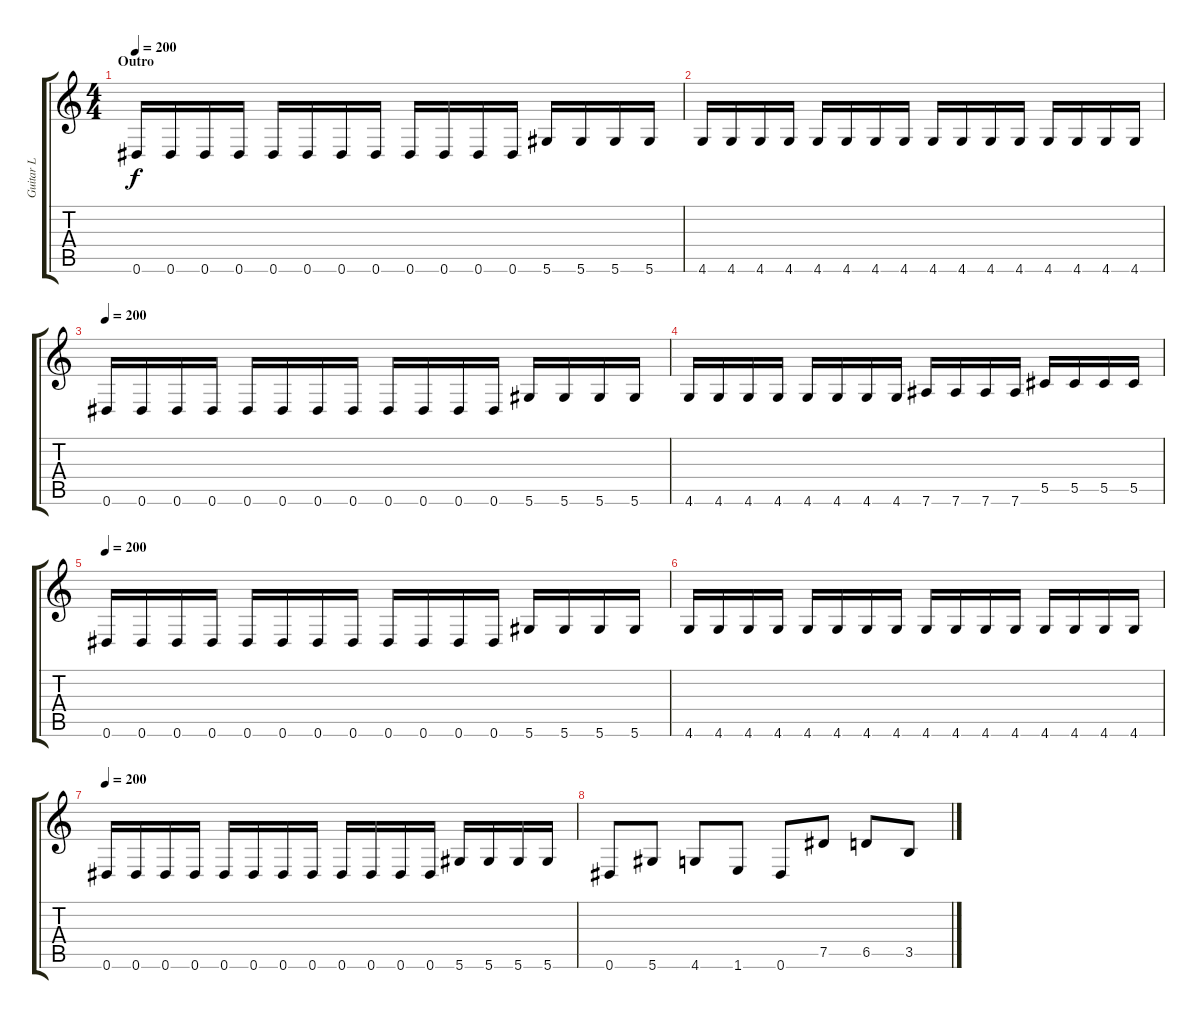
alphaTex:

\track ("Guitar L" "Guitar L") {instrument distortionguitar}
\staff {score tabs}
\tuning (Eb4 Bb3 Gb3 Db3 Ab2 Eb2) {hide}
\ts (4 4)
\section ("" "Outro")
\tempo 200
\clef g2
\ks c
0.6.16{dy f} 0.6.16 0.6.16 0.6.16 0.6.16 0.6.16 0.6.16 0.6.16 0.6.16 0.6.16 0.6.16 0.6.16 5.6.16 5.6.16 5.6.16 5.6.16 |
4.6.16 4.6.16 4.6.16 4.6.16 4.6.16 4.6.16 4.6.16 4.6.16 4.6.16 4.6.16 4.6.16 4.6.16 4.6.16 4.6.16 4.6.16 4.6.16 |
\tempo 200
0.6.16 0.6.16 0.6.16 0.6.16 0.6.16 0.6.16 0.6.16 0.6.16 0.6.16 0.6.16 0.6.16 0.6.16 5.6.16 5.6.16 5.6.16 5.6.16 |
4.6.16 4.6.16 4.6.16 4.6.16 4.6.16 4.6.16 4.6.16 4.6.16 7.6.16 7.6.16 7.6.16 7.6.16 5.5.16 5.5.16 5.5.16 5.5.16 |
\tempo 200
0.6.16 0.6.16 0.6.16 0.6.16 0.6.16 0.6.16 0.6.16 0.6.16 0.6.16 0.6.16 0.6.16 0.6.16 5.6.16 5.6.16 5.6.16 5.6.16 |
4.6.16 4.6.16 4.6.16 4.6.16 4.6.16 4.6.16 4.6.16 4.6.16 4.6.16 4.6.16 4.6.16 4.6.16 4.6.16 4.6.16 4.6.16 4.6.16 |
\tempo 200
0.6.16 0.6.16 0.6.16 0.6.16 0.6.16 0.6.16 0.6.16 0.6.16 0.6.16 0.6.16 0.6.16 0.6.16 5.6.16 5.6.16 5.6.16 5.6.16 |
0.6.8 5.6.8 4.6.8 1.6.8 0.6.8 7.5.8 6.5.8 3.5.8
